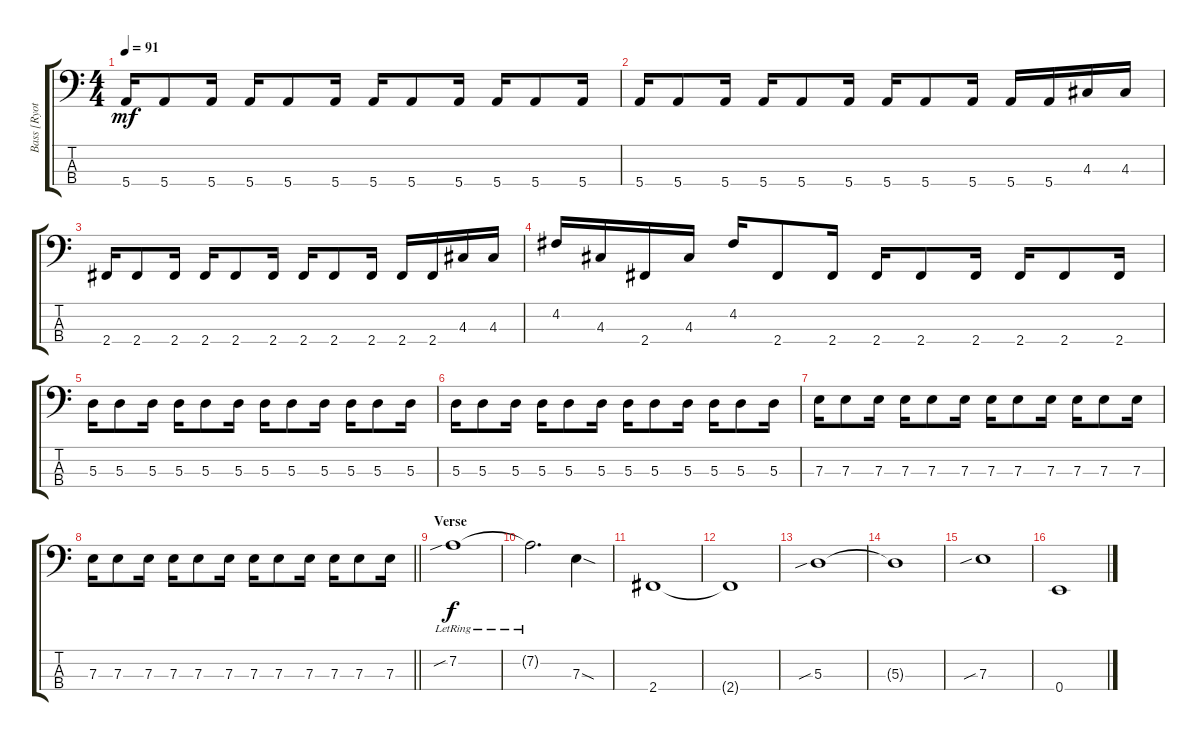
\track ("Bass [Ryota]" "Bass [Ryot") {instrument electricbassfinger}
\staff {score tabs}
\tuning (G2 D2 A1 E1) {hide}
\ts (4 4)
\tempo 91
\clef f4
\ks c
5.4.16{dy mf} 5.4.8 5.4.16 5.4.16 5.4.8 5.4.16 5.4.16 5.4.8 5.4.16 5.4.16 5.4.8 5.4.16 |
5.4.16 5.4.8 5.4.16 5.4.16 5.4.8 5.4.16 5.4.16 5.4.8 5.4.16 5.4.16 5.4.16 4.3.16 4.3.16 |
2.4.16 2.4.8 2.4.16 2.4.16 2.4.8 2.4.16 2.4.16 2.4.8 2.4.16 2.4.16 2.4.16 4.3.16 4.3.16 |
4.2.16 4.3.16 2.4.16 4.3.16 4.2.16 2.4.8 2.4.16 2.4.16 2.4.8 2.4.16 2.4.16 2.4.8 2.4.16 |
5.3.16 5.3.8 5.3.16 5.3.16 5.3.8 5.3.16 5.3.16 5.3.8 5.3.16 5.3.16 5.3.8 5.3.16 |
5.3.16 5.3.8 5.3.16 5.3.16 5.3.8 5.3.16 5.3.16 5.3.8 5.3.16 5.3.16 5.3.8 5.3.16 |
7.3.16 7.3.8 7.3.16 7.3.16 7.3.8 7.3.16 7.3.16 7.3.8 7.3.16 7.3.16 7.3.8 7.3.16 |
\barLineRight lightlight
7.3.16 7.3.8 7.3.16 7.3.16 7.3.8 7.3.16 7.3.16 7.3.8 7.3.16 7.3.16 7.3.8 7.3.16 |
\section ("" "Verse")
7.2{sib lr}.1{dy f} |
7.2{lr t}.2{d} 7.3{sod}.4 |
2.4.1 |
2.4{t}.1 |
5.3{sib}.1 |
5.3{t}.1 |
7.3{sib}.1 |
0.4.1
